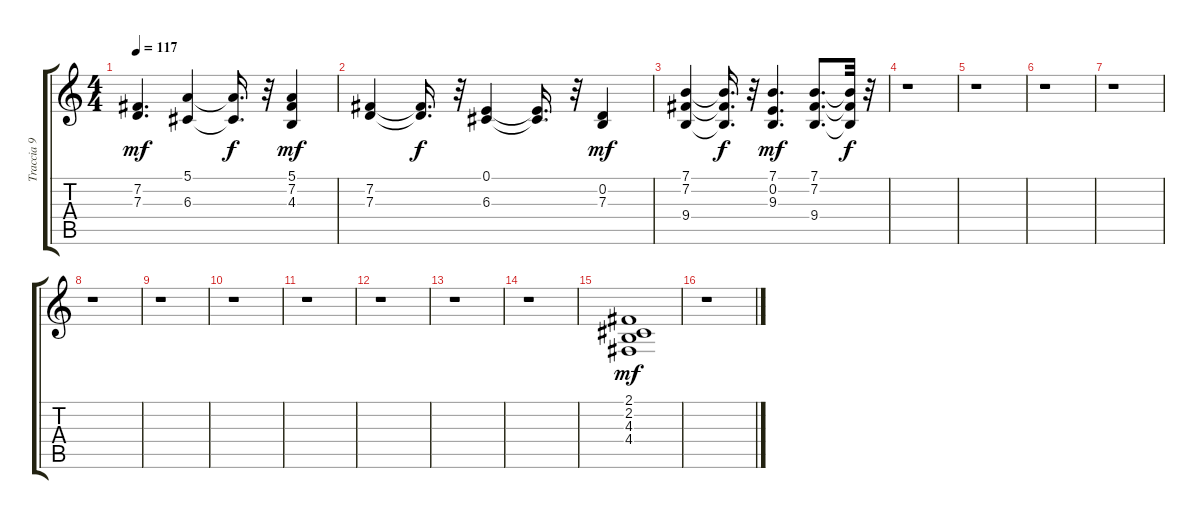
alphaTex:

\track ("Traccia 9" "Traccia 9") {instrument electricpiano1}
\staff {score tabs}
\tuning (E4 B3 G3 D3 A2 E2) {hide}
\ts (4 4)
\tempo 117
\clef g2
\ks c
(7.2 7.3).4{d dy mf} (5.1 6.3).4 (5.1{t} 6.3{t}).16{d dy f} r.32 (5.1 7.2 4.3).4{dy mf} |
(7.2 7.3).4 (7.2{t} 7.3{t}).16{d dy f} r.32 (0.1 6.3).4 (0.1{t} 6.3{t}).16{d} r.32 (0.2 7.3).4{dy mf} |
(7.1 7.2 9.4).4 (7.1{t} 7.2{t} 9.4{t}).16{d dy f} r.32 (7.1 0.2 9.3).4{d dy mf} (7.1 7.2 9.4).8{d} (7.1{t} 7.2{t} 9.4{t}).32{dy f} r.32 |
r.1 |
r.1 |
r.1 |
r.1 |
r.1 |
r.1 |
r.1 |
r.1 |
r.1 |
r.1 |
r.1 |
(2.1 2.2 4.3 4.4).1{dy mf} |
r.1
